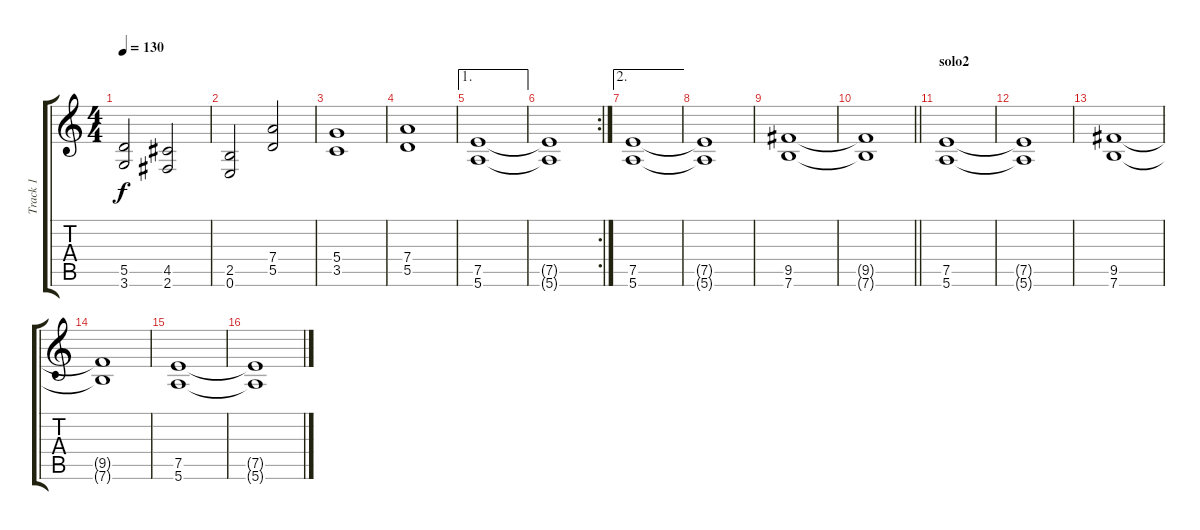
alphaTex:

\track ("Track 1" "Track 1") {instrument electricguitarclean}
\staff {score tabs}
\tuning (E4 B3 G3 D3 A2 E2) {hide}
\ts (4 4)
\tempo 130
\clef g2
\ks c
(5.5 3.6).2{dy f} (4.5 2.6).2 |
(2.5 0.6).2 (7.4 5.5).2 |
(5.4 3.5).1 |
(7.4 5.5).1 |
\ae 1
(7.5 5.6).1 |
\rc 2
(7.5{t} 5.6{t}).1 |
\ae 2
(7.5 5.6).1 |
(7.5{t} 5.6{t}).1 |
(9.5 7.6).1 |
\barLineRight lightlight
(9.5{t} 7.6{t}).1 |
\section ("" "solo2")
(7.5 5.6).1 |
(7.5{t} 5.6{t}).1 |
(9.5 7.6).1 |
(9.5{t} 7.6{t}).1 |
(7.5 5.6).1 |
(7.5{t} 5.6{t}).1
